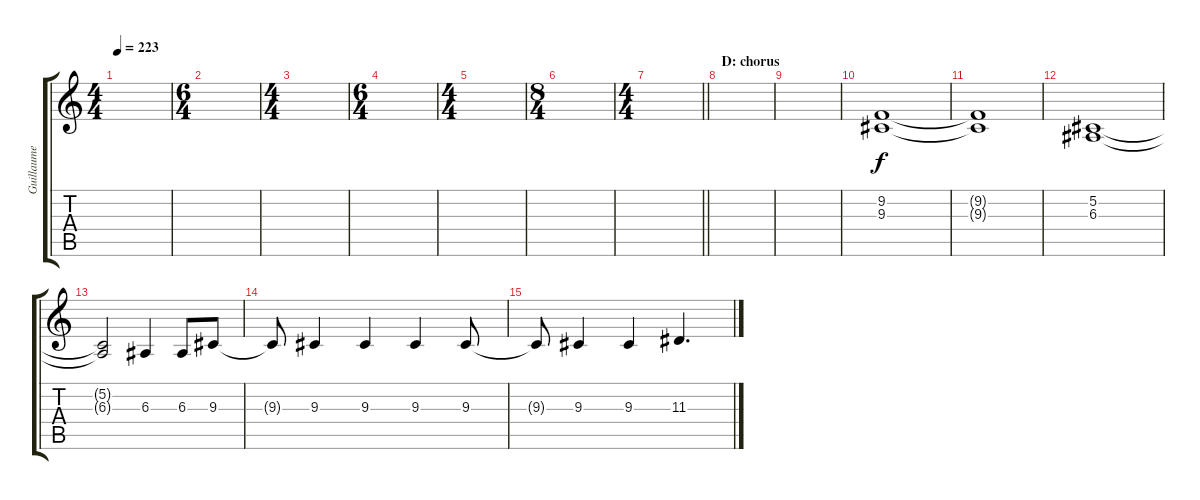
\track ("Guillaume Background" "Guillaume ") {instrument tenorsax}
\staff {score tabs}
\tuning (Db4 Ab3 E3 B2 Gb2 B1) {hide}
\ts (4 4)
\tempo 223
\clef g2
\ks c
|
\ts (6 4)
|
\ts (4 4)
|
\ts (6 4)
|
\ts (4 4)
|
\ts (8 4)
|
\ts (4 4)
\barLineRight lightlight
|
\section ("" "D: chorus")
|
|
(9.2 9.3).1{dy f} |
(9.2{t} 9.3{t}).1 |
(5.2 6.3).1 |
(5.2{t} 6.3{t}).2 6.3.4 6.3.8 9.3.8 |
9.3{t}.8 9.3.4 9.3.4 9.3.4 9.3.8 |
9.3{t}.8 9.3.4 9.3.4 11.3.4{d}
